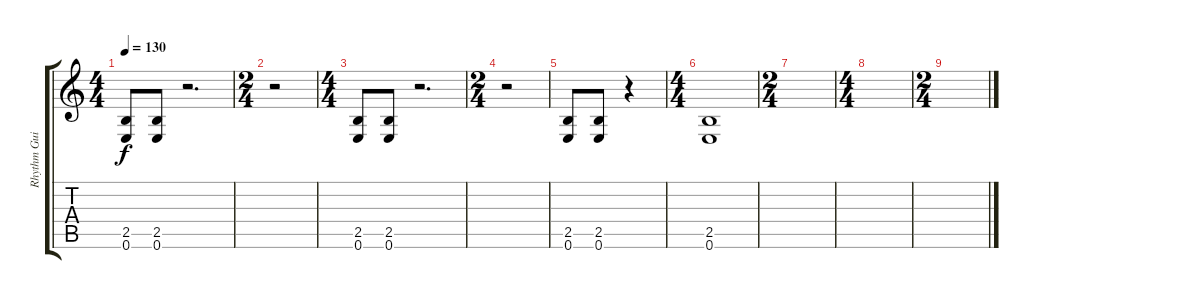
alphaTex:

\track ("Rhythm Guitar" "Rhythm Gui") {instrument distortionguitar}
\staff {score tabs}
\tuning (E4 B3 G3 D3 A2 E2) {hide}
\ts (4 4)
\tempo 130
\clef g2
\ks c
(2.5 0.6).8{dy f} (2.5 0.6).8 r.2{d} |
\ts (2 4)
r.2 |
\ts (4 4)
(2.5 0.6).8 (2.5 0.6).8 r.2{d} |
\ts (2 4)
r.2 |
(2.5 0.6).8 (2.5 0.6).8 r.4 |
\ts (4 4)
(2.5 0.6).1 |
\ts (2 4)
|
\ts (4 4)
|
\ts (2 4)
